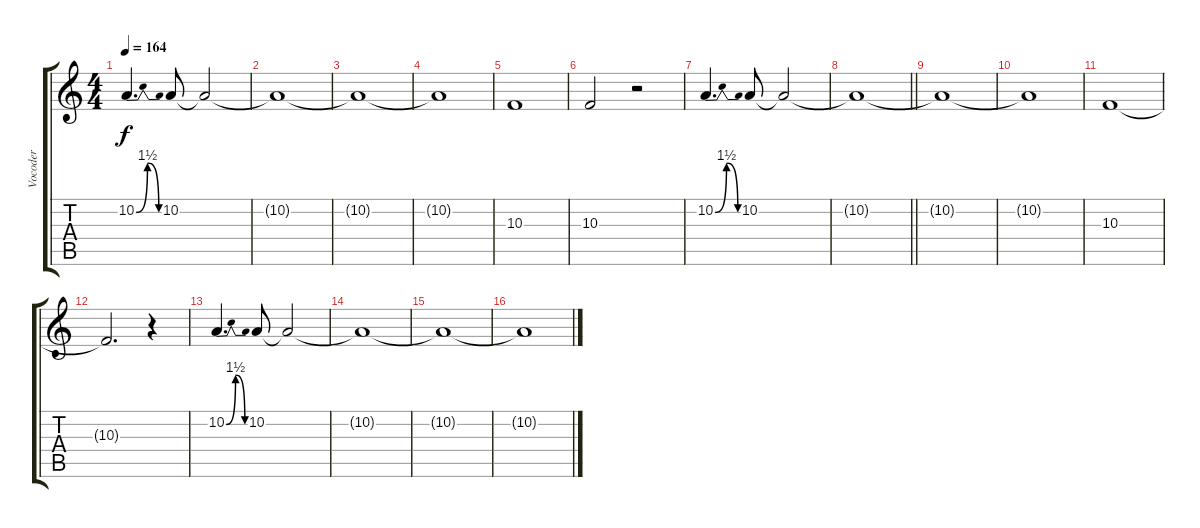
\track ("Vocoder" "Vocoder") {instrument fx8scifi}
\staff {score tabs}
\tuning (E4 B3 G3 D3 A2 E2) {hide}
\ts (4 4)
\tempo 164
\clef g2
\ks c
10.2{be (bendrelease 0 0 20 6 51 6 60 0)}.4{d dy f} 10.2.8 10.2{t}.2 |
10.2{t}.1 |
10.2{t}.1 |
10.2{t}.1 |
10.3.1 |
10.3.2 r.2 |
10.2{be (bendrelease 0 0 20 6 51 6 60 0)}.4{d} 10.2.8 10.2{t}.2 |
\barLineRight lightlight
10.2{t}.1 |
\section ("" "")
10.2{t}.1 |
10.2{t}.1 |
10.3.1 |
10.3{t}.2{d} r.4 |
10.2{be (bendrelease 0 0 20 6 51 6 60 0)}.4{d} 10.2.8 10.2{t}.2 |
10.2{t}.1 |
10.2{t}.1 |
10.2{t}.1
